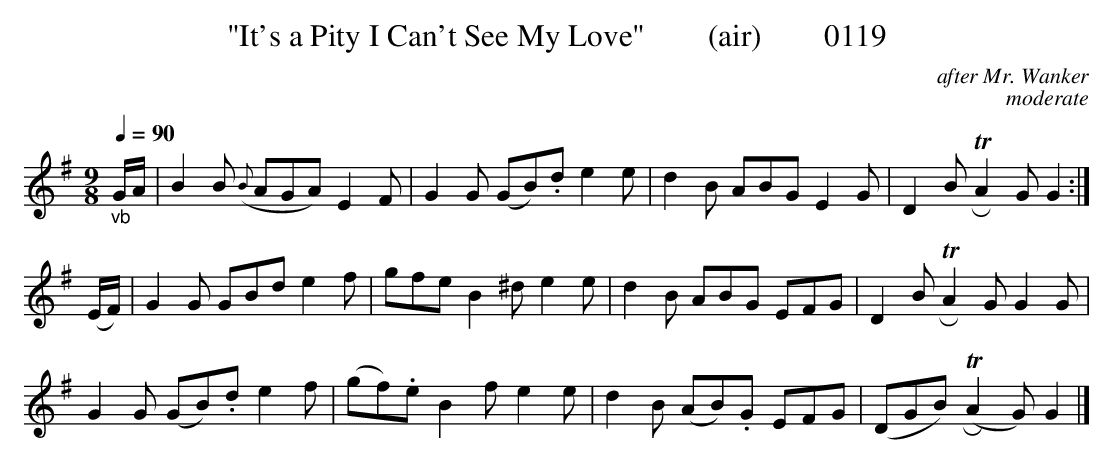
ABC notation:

X:1
T:"It's a Pity I Can't See My Love"        (air)        0119
C:after Mr. Wanker
C:moderate
Q:1/4=90
M:9/8
L:1/8
K:G
"_vb"G/2A/2|B2B ({B}AGA) E2F|G2G (GB).d e2e|d2B ABG E2G|D2B  TRA2G G2:|
(E/2F/2)|G2G GBd e2f|gfe B2^d e2e|d2B ABG EFG|D2B  TRA2G G2G|
G2G (GB).d e2f|(gf).e B2f e2e|d2B (AB).G EFG|(DGB) TR(A2G) G2|]
